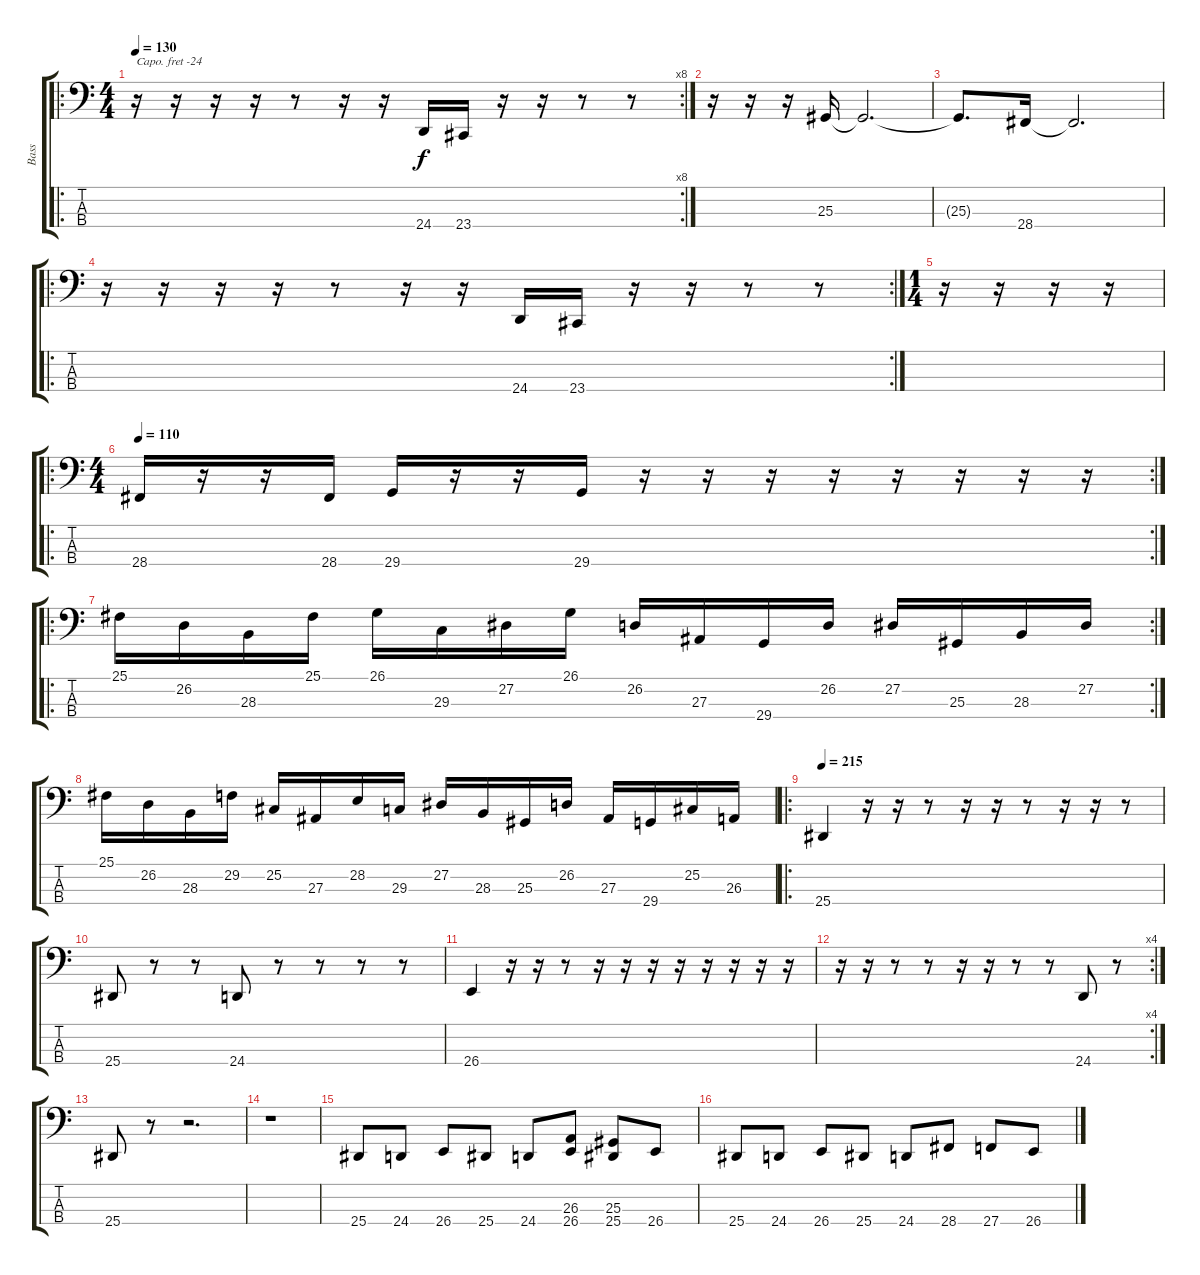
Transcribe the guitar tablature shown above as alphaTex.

\track ("Bass" "Bass") {instrument electricbasspick}
\staff {score tabs}
\capo -24
\tuning (F2 C2 G1 D1) {hide}
\ro
\rc 8
\ts (4 4)
\tempo 130
\clef f4
\ks c
r.16{dy f} r.16 r.16 r.16 r.8 r.16 r.16 24.4.16 23.4.16 r.16 r.16 r.8 r.8 |
r.16 r.16 r.16 25.3.16 25.3{t}.2{d} |
25.3{t}.8{d} 28.4.16 28.4{t}.2{d} |
\ro
\rc 2
r.16 r.16 r.16 r.16 r.8 r.16 r.16 24.4.16 23.4.16 r.16 r.16 r.8 r.8 |
\ts (1 4)
r.16 r.16 r.16 r.16 |
\ro
\rc 2
\ts (4 4)
\tempo 110
28.4.16 r.16 r.16 28.4.16 29.4.16 r.16 r.16 29.4.16 r.16 r.16 r.16 r.16 r.16 r.16 r.16 r.16 |
\ro
\rc 2
25.1.16 26.2.16 28.3.16 25.1.16 26.1.16 29.3.16 27.2.16 26.1.16 26.2.16 27.3.16 29.4.16 26.2.16 27.2.16 25.3.16 28.3.16 27.2.16 |
25.1.16 26.2.16 28.3.16 29.2.16 25.2.16 27.3.16 28.2.16 29.3.16 27.2.16 28.3.16 25.3.16 26.2.16 27.3.16 29.4.16 25.2.16 26.3.16 |
\ro
\tempo 215
25.4.4 r.16 r.16 r.8 r.16 r.16 r.8 r.16 r.16 r.8 |
25.4.8 r.8 r.8 24.4.8 r.8 r.8 r.8 r.8 |
26.4.4 r.16 r.16 r.8 r.16 r.16 r.16 r.16 r.16 r.16 r.16 r.16 |
\rc 4
r.16 r.16 r.8 r.8 r.16 r.16 r.8 r.8 24.4.8 r.8 |
25.4.8 r.8 r.2{d} |
r.1 |
25.4.8 24.4.8 26.4.8 25.4.8 24.4.8 (26.3 26.4).8 (25.3 25.4).8 26.4.8 |
25.4.8 24.4.8 26.4.8 25.4.8 24.4.8 28.4.8 27.4.8 26.4.8
